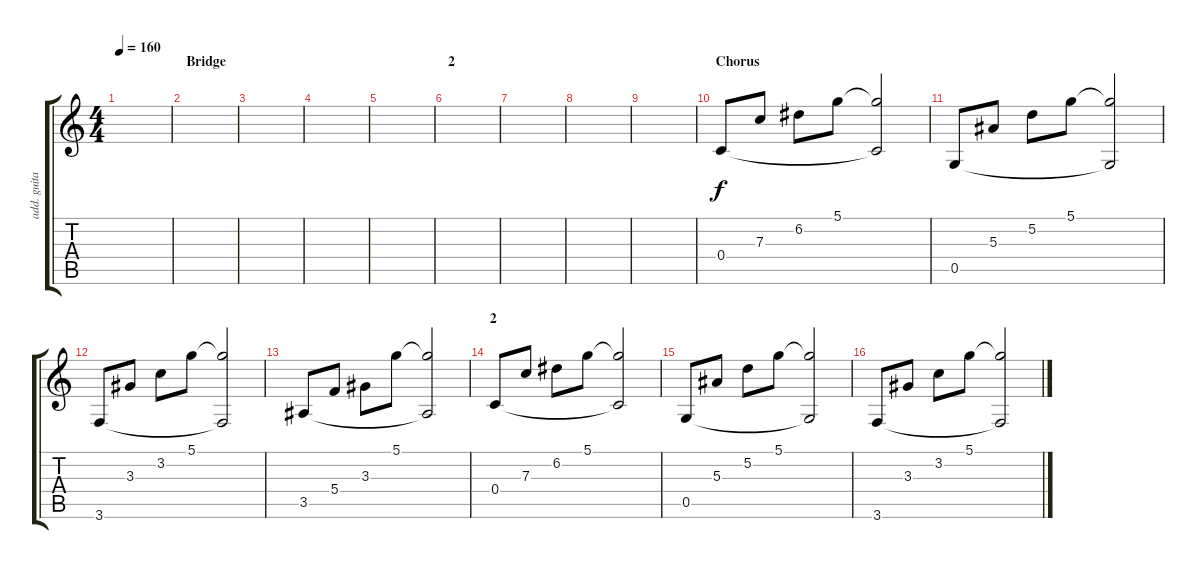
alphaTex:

\track ("add. guitar (Acoustic)" "add. guita") {instrument acousticguitarsteel}
\staff {score tabs}
\tuning (D4 A3 F3 C3 G2 D2) {hide}
\ts (4 4)
\tempo 160
\clef g2
\ks c
|
\section ("" "Bridge")
|
|
|
|
\section ("" "2")
|
|
|
|
\section ("" "Chorus")
0.4.8 7.3.8 6.2.8 5.1.8 (5.1{t} 0.4{t}).2 |
0.5.8 5.3.8 5.2.8 5.1.8 (5.1{t} 0.5{t}).2 |
3.6.8 3.3.8 3.2.8 5.1.8 (5.1{t} 3.6{t}).2 |
3.5.8 5.4.8 3.3.8 5.1.8 (5.1{t} 3.5{t}).2 |
\section ("" "2")
0.4.8 7.3.8 6.2.8 5.1.8 (5.1{t} 0.4{t}).2 |
0.5.8 5.3.8 5.2.8 5.1.8 (5.1{t} 0.5{t}).2 |
3.6.8 3.3.8 3.2.8 5.1.8 (5.1{t} 3.6{t}).2
